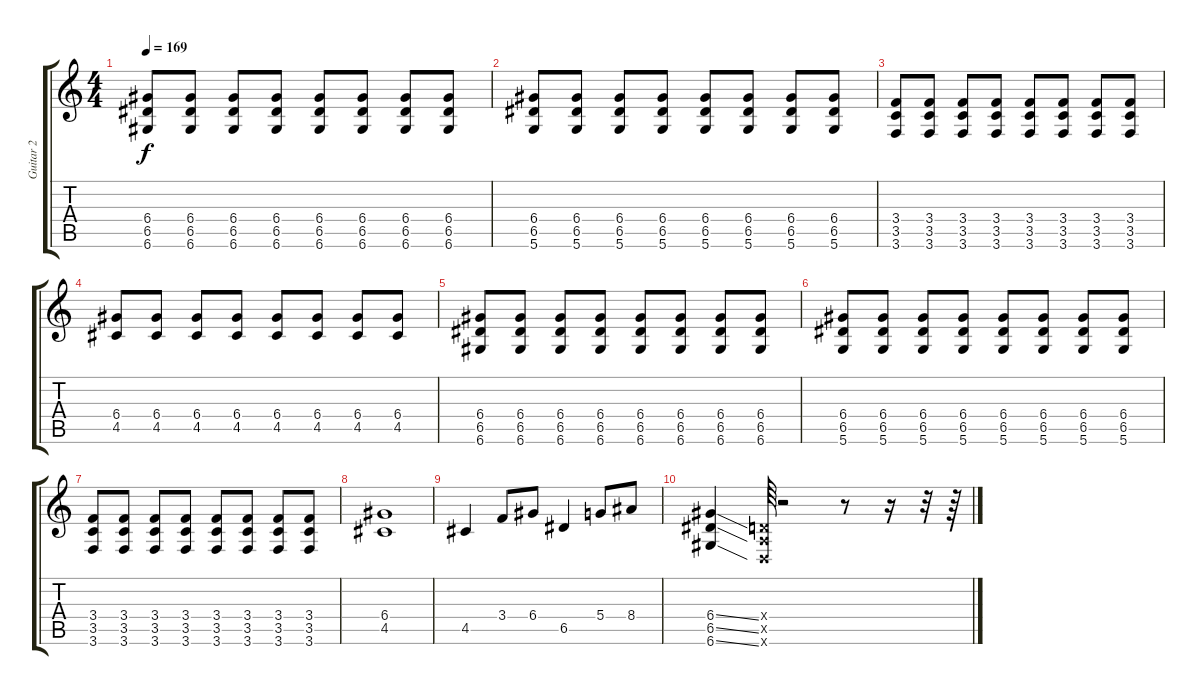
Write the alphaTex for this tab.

\track ("Guitar 2" "Guitar 2") {instrument distortionguitar}
\staff {score tabs}
\tuning (E4 B3 G3 D3 A2 D2) {hide}
\ts (4 4)
\tempo 169
\clef g2
\ks c
(6.4 6.5 6.6).8{dy f} (6.4 6.5 6.6).8 (6.4 6.5 6.6).8 (6.4 6.5 6.6).8 (6.4 6.5 6.6).8 (6.4 6.5 6.6).8 (6.4 6.5 6.6).8 (6.4 6.5 6.6).8 |
(6.4 6.5 5.6).8 (6.4 6.5 5.6).8 (6.4 6.5 5.6).8 (6.4 6.5 5.6).8 (6.4 6.5 5.6).8 (6.4 6.5 5.6).8 (6.4 6.5 5.6).8 (6.4 6.5 5.6).8 |
(3.4 3.5 3.6).8 (3.4 3.5 3.6).8 (3.4 3.5 3.6).8 (3.4 3.5 3.6).8 (3.4 3.5 3.6).8 (3.4 3.5 3.6).8 (3.4 3.5 3.6).8 (3.4 3.5 3.6).8 |
(6.4 4.5).8 (6.4 4.5).8 (6.4 4.5).8 (6.4 4.5).8 (6.4 4.5).8 (6.4 4.5).8 (6.4 4.5).8 (6.4 4.5).8 |
(6.4 6.5 6.6).8 (6.4 6.5 6.6).8 (6.4 6.5 6.6).8 (6.4 6.5 6.6).8 (6.4 6.5 6.6).8 (6.4 6.5 6.6).8 (6.4 6.5 6.6).8 (6.4 6.5 6.6).8 |
(6.4 6.5 5.6).8 (6.4 6.5 5.6).8 (6.4 6.5 5.6).8 (6.4 6.5 5.6).8 (6.4 6.5 5.6).8 (6.4 6.5 5.6).8 (6.4 6.5 5.6).8 (6.4 6.5 5.6).8 |
(3.4 3.5 3.6).8 (3.4 3.5 3.6).8 (3.4 3.5 3.6).8 (3.4 3.5 3.6).8 (3.4 3.5 3.6).8 (3.4 3.5 3.6).8 (3.4 3.5 3.6).8 (3.4 3.5 3.6).8 |
(6.4 4.5).1 |
4.5.4 3.4.8 6.4.8 6.5.4 5.4.8 8.4.8 |
(6.4{ss} 6.5{ss} 6.6{ss}).4 (0.4{x} 0.5{x} 0.6{x}).64 r.2 r.8 r.16 r.32 r.64
